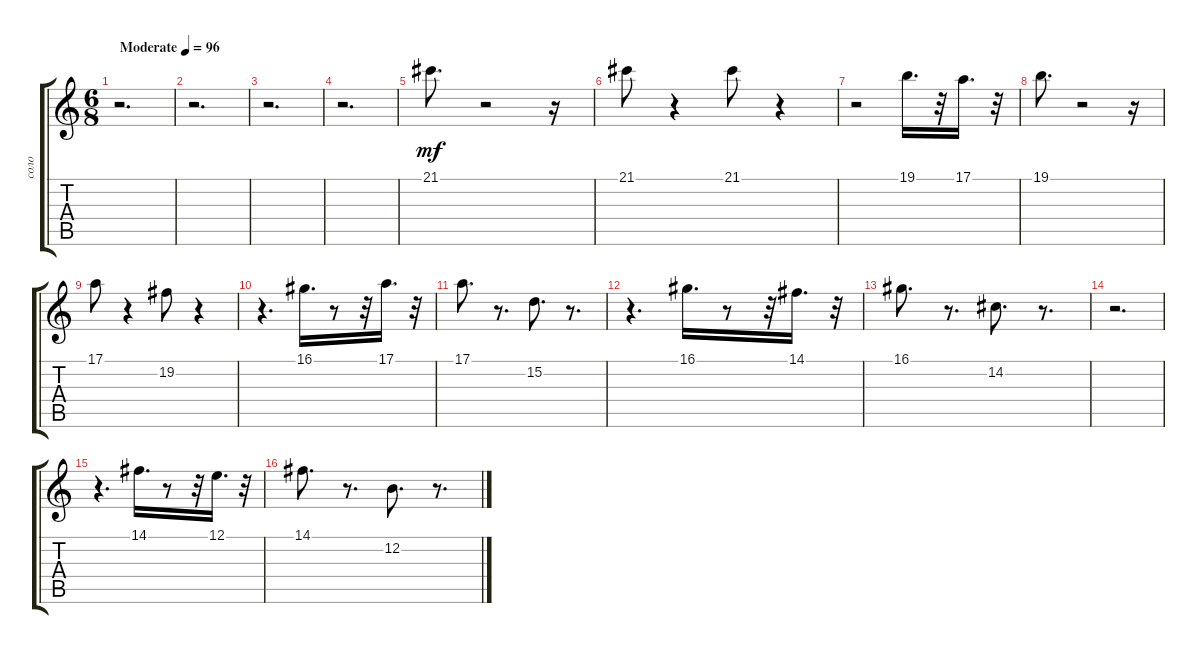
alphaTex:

\track ("соло" "соло") {instrument tremolostrings}
\staff {score tabs}
\tuning (E4 B3 G3 D3 A2 E2) {hide}
\ts (6 8)
\tempo (96 "Moderate")
\clef g2
\ks c
r.2{d dy mf instrument tremolostrings} |
r.2{d} |
r.2{d} |
r.2{d} |
21.1.8{d} r.2 r.16 |
21.1.8 r.4 21.1.8 r.4 |
r.2 19.1.16{d} r.32 17.1.16{d} r.32 |
19.1.8{d} r.2 r.16 |
17.1.8 r.4 19.2.8 r.4 |
r.4{d} 16.1.16{d} r.8 r.32 17.1.16{d} r.32 |
17.1.8{d} r.8{d} 15.2.8{d} r.8{d} |
r.4{d} 16.1.16{d} r.8 r.32 14.1.16{d} r.32 |
16.1.8{d} r.8{d} 14.2.8{d} r.8{d} |
r.2{d} |
r.4{d} 14.1.16{d} r.8 r.32 12.1.16{d} r.32 |
14.1.8{d} r.8{d} 12.2.8{d} r.8{d}
